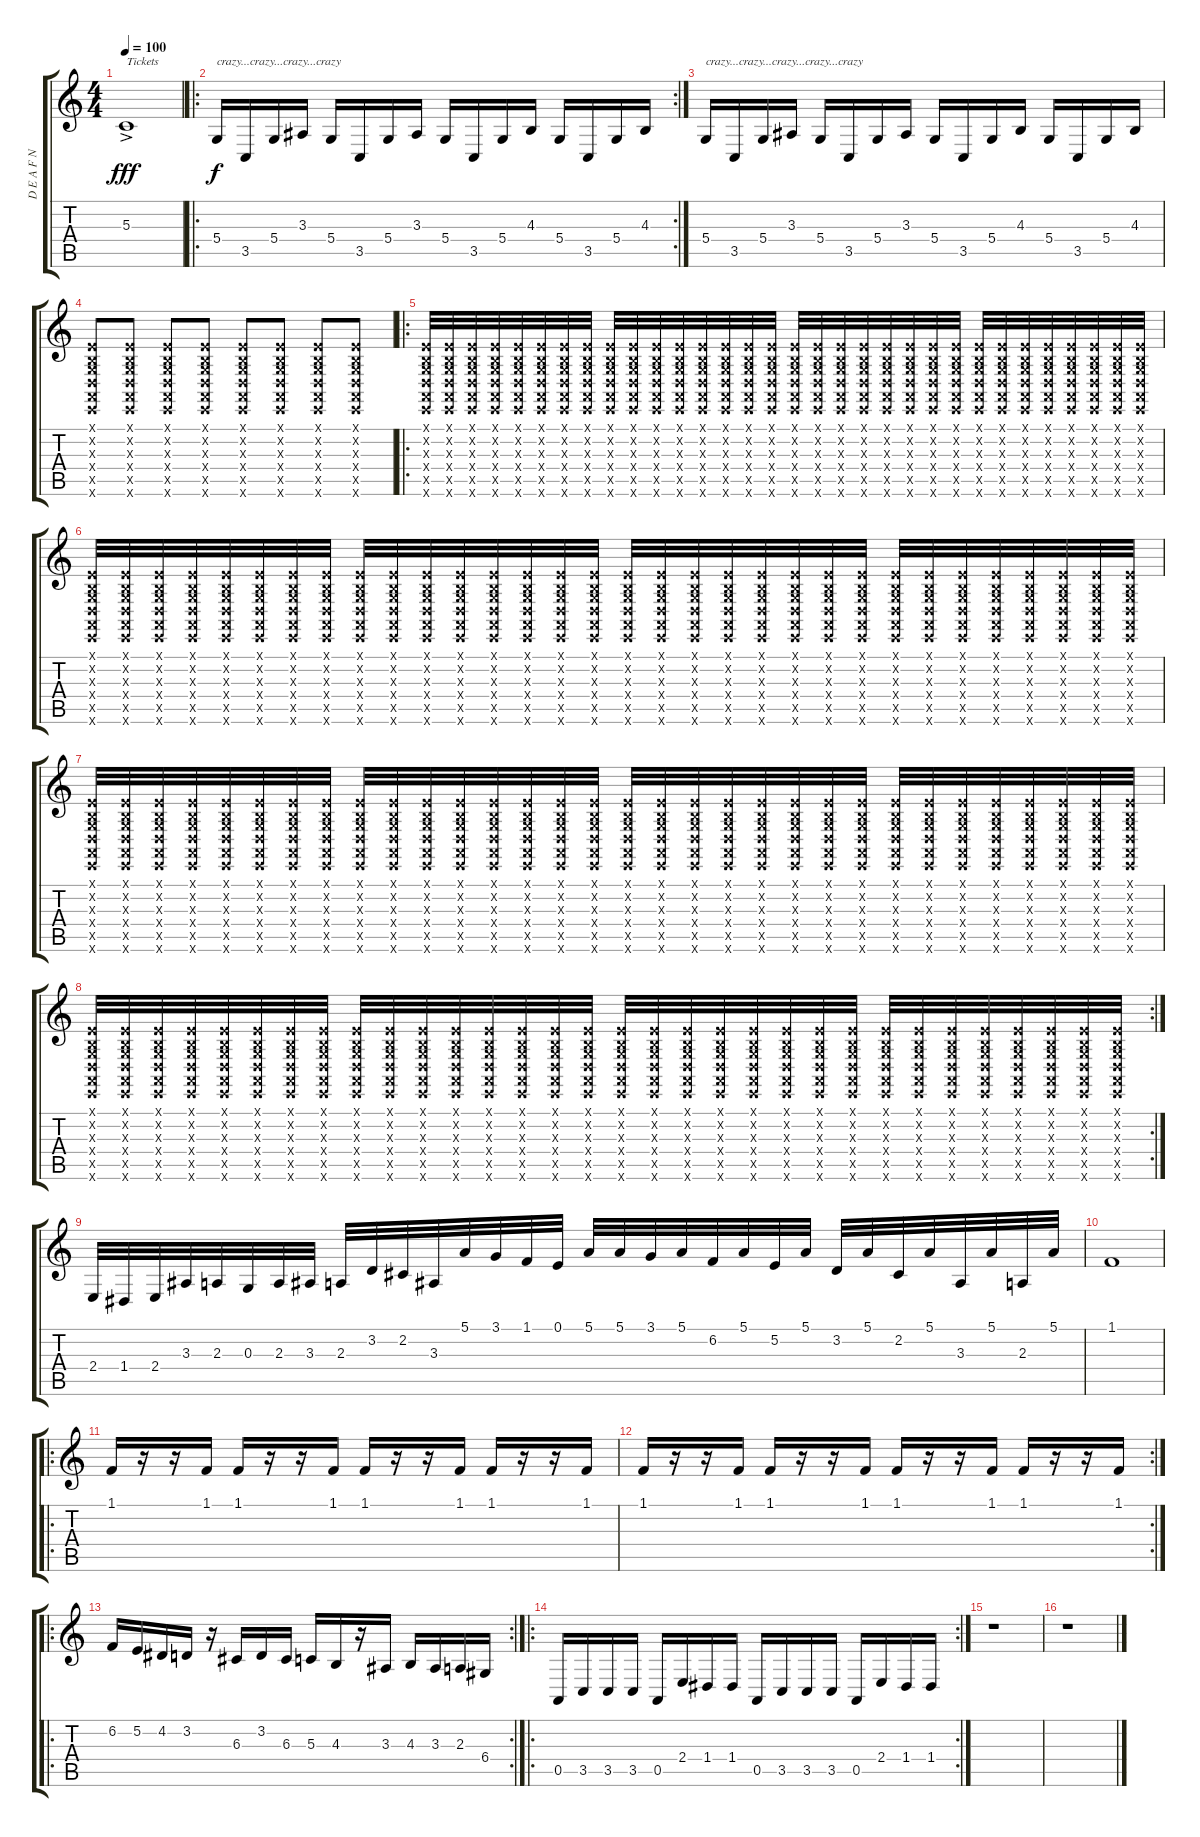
\track ("D E A F N E S S" "D E A F N ") {instrument percussiveorgan}
\staff {score tabs}
\tuning (E4 B3 G3 D3 A2 E2) {hide}
\ts (4 4)
\tempo 100
\clef g2
\ks c
5.3{ac}.1{txt "Tickets" dy fff instrument percussiveorgan} |
\ro
\rc 2
5.4.16{txt "crazy...crazy...crazy...crazy" dy f} 3.5.16 5.4.16 3.3.16 5.4.16 3.5.16 5.4.16 3.3.16 5.4.16 3.5.16 5.4.16 4.3.16 5.4.16 3.5.16 5.4.16 4.3.16 |
5.4.16{txt "crazy...crazy...crazy...crazy...crazy"} 3.5.16 5.4.16 3.3.16 5.4.16 3.5.16 5.4.16 3.3.16 5.4.16 3.5.16 5.4.16 4.3.16 5.4.16 3.5.16 5.4.16 4.3.16 |
(0.1{x} 0.2{x} 0.3{x} 0.4{x} 0.5{x} 0.6{x}).8 (0.1{x} 0.2{x} 0.3{x} 0.4{x} 0.5{x} 0.6{x}).8 (0.1{x} 0.2{x} 0.3{x} 0.4{x} 0.5{x} 0.6{x}).8 (0.1{x} 0.2{x} 0.3{x} 0.4{x} 0.5{x} 0.6{x}).8 (0.1{x} 0.2{x} 0.3{x} 0.4{x} 0.5{x} 0.6{x}).8 (0.1{x} 0.2{x} 0.3{x} 0.4{x} 0.5{x} 0.6{x}).8 (0.1{x} 0.2{x} 0.3{x} 0.4{x} 0.5{x} 0.6{x}).8 (0.1{x} 0.2{x} 0.3{x} 0.4{x} 0.5{x} 0.6{x}).8 |
\ro
(0.1{x} 0.2{x} 0.3{x} 0.4{x} 0.5{x} 0.6{x}).32 (0.1{x} 0.2{x} 0.3{x} 0.4{x} 0.5{x} 0.6{x}).32 (0.1{x} 0.2{x} 0.3{x} 0.4{x} 0.5{x} 0.6{x}).32 (0.1{x} 0.2{x} 0.3{x} 0.4{x} 0.5{x} 0.6{x}).32 (0.1{x} 0.2{x} 0.3{x} 0.4{x} 0.5{x} 0.6{x}).32 (0.1{x} 0.2{x} 0.3{x} 0.4{x} 0.5{x} 0.6{x}).32 (0.1{x} 0.2{x} 0.3{x} 0.4{x} 0.5{x} 0.6{x}).32 (0.1{x} 0.2{x} 0.3{x} 0.4{x} 0.5{x} 0.6{x}).32 (0.1{x} 0.2{x} 0.3{x} 0.4{x} 0.5{x} 0.6{x}).32 (0.1{x} 0.2{x} 0.3{x} 0.4{x} 0.5{x} 0.6{x}).32 (0.1{x} 0.2{x} 0.3{x} 0.4{x} 0.5{x} 0.6{x}).32 (0.1{x} 0.2{x} 0.3{x} 0.4{x} 0.5{x} 0.6{x}).32 (0.1{x} 0.2{x} 0.3{x} 0.4{x} 0.5{x} 0.6{x}).32 (0.1{x} 0.2{x} 0.3{x} 0.4{x} 0.5{x} 0.6{x}).32 (0.1{x} 0.2{x} 0.3{x} 0.4{x} 0.5{x} 0.6{x}).32 (0.1{x} 0.2{x} 0.3{x} 0.4{x} 0.5{x} 0.6{x}).32 (0.1{x} 0.2{x} 0.3{x} 0.4{x} 0.5{x} 0.6{x}).32 (0.1{x} 0.2{x} 0.3{x} 0.4{x} 0.5{x} 0.6{x}).32 (0.1{x} 0.2{x} 0.3{x} 0.4{x} 0.5{x} 0.6{x}).32 (0.1{x} 0.2{x} 0.3{x} 0.4{x} 0.5{x} 0.6{x}).32 (0.1{x} 0.2{x} 0.3{x} 0.4{x} 0.5{x} 0.6{x}).32 (0.1{x} 0.2{x} 0.3{x} 0.4{x} 0.5{x} 0.6{x}).32 (0.1{x} 0.2{x} 0.3{x} 0.4{x} 0.5{x} 0.6{x}).32 (0.1{x} 0.2{x} 0.3{x} 0.4{x} 0.5{x} 0.6{x}).32 (0.1{x} 0.2{x} 0.3{x} 0.4{x} 0.5{x} 0.6{x}).32 (0.1{x} 0.2{x} 0.3{x} 0.4{x} 0.5{x} 0.6{x}).32 (0.1{x} 0.2{x} 0.3{x} 0.4{x} 0.5{x} 0.6{x}).32 (0.1{x} 0.2{x} 0.3{x} 0.4{x} 0.5{x} 0.6{x}).32 (0.1{x} 0.2{x} 0.3{x} 0.4{x} 0.5{x} 0.6{x}).32 (0.1{x} 0.2{x} 0.3{x} 0.4{x} 0.5{x} 0.6{x}).32 (0.1{x} 0.2{x} 0.3{x} 0.4{x} 0.5{x} 0.6{x}).32 (0.1{x} 0.2{x} 0.3{x} 0.4{x} 0.5{x} 0.6{x}).32 |
(0.1{x} 0.2{x} 0.3{x} 0.4{x} 0.5{x} 0.6{x}).32 (0.1{x} 0.2{x} 0.3{x} 0.4{x} 0.5{x} 0.6{x}).32 (0.1{x} 0.2{x} 0.3{x} 0.4{x} 0.5{x} 0.6{x}).32 (0.1{x} 0.2{x} 0.3{x} 0.4{x} 0.5{x} 0.6{x}).32 (0.1{x} 0.2{x} 0.3{x} 0.4{x} 0.5{x} 0.6{x}).32 (0.1{x} 0.2{x} 0.3{x} 0.4{x} 0.5{x} 0.6{x}).32 (0.1{x} 0.2{x} 0.3{x} 0.4{x} 0.5{x} 0.6{x}).32 (0.1{x} 0.2{x} 0.3{x} 0.4{x} 0.5{x} 0.6{x}).32 (0.1{x} 0.2{x} 0.3{x} 0.4{x} 0.5{x} 0.6{x}).32 (0.1{x} 0.2{x} 0.3{x} 0.4{x} 0.5{x} 0.6{x}).32 (0.1{x} 0.2{x} 0.3{x} 0.4{x} 0.5{x} 0.6{x}).32 (0.1{x} 0.2{x} 0.3{x} 0.4{x} 0.5{x} 0.6{x}).32 (0.1{x} 0.2{x} 0.3{x} 0.4{x} 0.5{x} 0.6{x}).32 (0.1{x} 0.2{x} 0.3{x} 0.4{x} 0.5{x} 0.6{x}).32 (0.1{x} 0.2{x} 0.3{x} 0.4{x} 0.5{x} 0.6{x}).32 (0.1{x} 0.2{x} 0.3{x} 0.4{x} 0.5{x} 0.6{x}).32 (0.1{x} 0.2{x} 0.3{x} 0.4{x} 0.5{x} 0.6{x}).32 (0.1{x} 0.2{x} 0.3{x} 0.4{x} 0.5{x} 0.6{x}).32 (0.1{x} 0.2{x} 0.3{x} 0.4{x} 0.5{x} 0.6{x}).32 (0.1{x} 0.2{x} 0.3{x} 0.4{x} 0.5{x} 0.6{x}).32 (0.1{x} 0.2{x} 0.3{x} 0.4{x} 0.5{x} 0.6{x}).32 (0.1{x} 0.2{x} 0.3{x} 0.4{x} 0.5{x} 0.6{x}).32 (0.1{x} 0.2{x} 0.3{x} 0.4{x} 0.5{x} 0.6{x}).32 (0.1{x} 0.2{x} 0.3{x} 0.4{x} 0.5{x} 0.6{x}).32 (0.1{x} 0.2{x} 0.3{x} 0.4{x} 0.5{x} 0.6{x}).32 (0.1{x} 0.2{x} 0.3{x} 0.4{x} 0.5{x} 0.6{x}).32 (0.1{x} 0.2{x} 0.3{x} 0.4{x} 0.5{x} 0.6{x}).32 (0.1{x} 0.2{x} 0.3{x} 0.4{x} 0.5{x} 0.6{x}).32 (0.1{x} 0.2{x} 0.3{x} 0.4{x} 0.5{x} 0.6{x}).32 (0.1{x} 0.2{x} 0.3{x} 0.4{x} 0.5{x} 0.6{x}).32 (0.1{x} 0.2{x} 0.3{x} 0.4{x} 0.5{x} 0.6{x}).32 (0.1{x} 0.2{x} 0.3{x} 0.4{x} 0.5{x} 0.6{x}).32 |
(0.1{x} 0.2{x} 0.3{x} 0.4{x} 0.5{x} 0.6{x}).32 (0.1{x} 0.2{x} 0.3{x} 0.4{x} 0.5{x} 0.6{x}).32 (0.1{x} 0.2{x} 0.3{x} 0.4{x} 0.5{x} 0.6{x}).32 (0.1{x} 0.2{x} 0.3{x} 0.4{x} 0.5{x} 0.6{x}).32 (0.1{x} 0.2{x} 0.3{x} 0.4{x} 0.5{x} 0.6{x}).32 (0.1{x} 0.2{x} 0.3{x} 0.4{x} 0.5{x} 0.6{x}).32 (0.1{x} 0.2{x} 0.3{x} 0.4{x} 0.5{x} 0.6{x}).32 (0.1{x} 0.2{x} 0.3{x} 0.4{x} 0.5{x} 0.6{x}).32 (0.1{x} 0.2{x} 0.3{x} 0.4{x} 0.5{x} 0.6{x}).32 (0.1{x} 0.2{x} 0.3{x} 0.4{x} 0.5{x} 0.6{x}).32 (0.1{x} 0.2{x} 0.3{x} 0.4{x} 0.5{x} 0.6{x}).32 (0.1{x} 0.2{x} 0.3{x} 0.4{x} 0.5{x} 0.6{x}).32 (0.1{x} 0.2{x} 0.3{x} 0.4{x} 0.5{x} 0.6{x}).32 (0.1{x} 0.2{x} 0.3{x} 0.4{x} 0.5{x} 0.6{x}).32 (0.1{x} 0.2{x} 0.3{x} 0.4{x} 0.5{x} 0.6{x}).32 (0.1{x} 0.2{x} 0.3{x} 0.4{x} 0.5{x} 0.6{x}).32 (0.1{x} 0.2{x} 0.3{x} 0.4{x} 0.5{x} 0.6{x}).32 (0.1{x} 0.2{x} 0.3{x} 0.4{x} 0.5{x} 0.6{x}).32 (0.1{x} 0.2{x} 0.3{x} 0.4{x} 0.5{x} 0.6{x}).32 (0.1{x} 0.2{x} 0.3{x} 0.4{x} 0.5{x} 0.6{x}).32 (0.1{x} 0.2{x} 0.3{x} 0.4{x} 0.5{x} 0.6{x}).32 (0.1{x} 0.2{x} 0.3{x} 0.4{x} 0.5{x} 0.6{x}).32 (0.1{x} 0.2{x} 0.3{x} 0.4{x} 0.5{x} 0.6{x}).32 (0.1{x} 0.2{x} 0.3{x} 0.4{x} 0.5{x} 0.6{x}).32 (0.1{x} 0.2{x} 0.3{x} 0.4{x} 0.5{x} 0.6{x}).32 (0.1{x} 0.2{x} 0.3{x} 0.4{x} 0.5{x} 0.6{x}).32 (0.1{x} 0.2{x} 0.3{x} 0.4{x} 0.5{x} 0.6{x}).32 (0.1{x} 0.2{x} 0.3{x} 0.4{x} 0.5{x} 0.6{x}).32 (0.1{x} 0.2{x} 0.3{x} 0.4{x} 0.5{x} 0.6{x}).32 (0.1{x} 0.2{x} 0.3{x} 0.4{x} 0.5{x} 0.6{x}).32 (0.1{x} 0.2{x} 0.3{x} 0.4{x} 0.5{x} 0.6{x}).32 (0.1{x} 0.2{x} 0.3{x} 0.4{x} 0.5{x} 0.6{x}).32 |
\rc 2
(0.1{x} 0.2{x} 0.3{x} 0.4{x} 0.5{x} 0.6{x}).32 (0.1{x} 0.2{x} 0.3{x} 0.4{x} 0.5{x} 0.6{x}).32 (0.1{x} 0.2{x} 0.3{x} 0.4{x} 0.5{x} 0.6{x}).32 (0.1{x} 0.2{x} 0.3{x} 0.4{x} 0.5{x} 0.6{x}).32 (0.1{x} 0.2{x} 0.3{x} 0.4{x} 0.5{x} 0.6{x}).32 (0.1{x} 0.2{x} 0.3{x} 0.4{x} 0.5{x} 0.6{x}).32 (0.1{x} 0.2{x} 0.3{x} 0.4{x} 0.5{x} 0.6{x}).32 (0.1{x} 0.2{x} 0.3{x} 0.4{x} 0.5{x} 0.6{x}).32 (0.1{x} 0.2{x} 0.3{x} 0.4{x} 0.5{x} 0.6{x}).32 (0.1{x} 0.2{x} 0.3{x} 0.4{x} 0.5{x} 0.6{x}).32 (0.1{x} 0.2{x} 0.3{x} 0.4{x} 0.5{x} 0.6{x}).32 (0.1{x} 0.2{x} 0.3{x} 0.4{x} 0.5{x} 0.6{x}).32 (0.1{x} 0.2{x} 0.3{x} 0.4{x} 0.5{x} 0.6{x}).32 (0.1{x} 0.2{x} 0.3{x} 0.4{x} 0.5{x} 0.6{x}).32 (0.1{x} 0.2{x} 0.3{x} 0.4{x} 0.5{x} 0.6{x}).32 (0.1{x} 0.2{x} 0.3{x} 0.4{x} 0.5{x} 0.6{x}).32 (0.1{x} 0.2{x} 0.3{x} 0.4{x} 0.5{x} 0.6{x}).32 (0.1{x} 0.2{x} 0.3{x} 0.4{x} 0.5{x} 0.6{x}).32 (0.1{x} 0.2{x} 0.3{x} 0.4{x} 0.5{x} 0.6{x}).32 (0.1{x} 0.2{x} 0.3{x} 0.4{x} 0.5{x} 0.6{x}).32 (0.1{x} 0.2{x} 0.3{x} 0.4{x} 0.5{x} 0.6{x}).32 (0.1{x} 0.2{x} 0.3{x} 0.4{x} 0.5{x} 0.6{x}).32 (0.1{x} 0.2{x} 0.3{x} 0.4{x} 0.5{x} 0.6{x}).32 (0.1{x} 0.2{x} 0.3{x} 0.4{x} 0.5{x} 0.6{x}).32 (0.1{x} 0.2{x} 0.3{x} 0.4{x} 0.5{x} 0.6{x}).32 (0.1{x} 0.2{x} 0.3{x} 0.4{x} 0.5{x} 0.6{x}).32 (0.1{x} 0.2{x} 0.3{x} 0.4{x} 0.5{x} 0.6{x}).32 (0.1{x} 0.2{x} 0.3{x} 0.4{x} 0.5{x} 0.6{x}).32 (0.1{x} 0.2{x} 0.3{x} 0.4{x} 0.5{x} 0.6{x}).32 (0.1{x} 0.2{x} 0.3{x} 0.4{x} 0.5{x} 0.6{x}).32 (0.1{x} 0.2{x} 0.3{x} 0.4{x} 0.5{x} 0.6{x}).32 (0.1{x} 0.2{x} 0.3{x} 0.4{x} 0.5{x} 0.6{x}).32 |
2.4.32 1.4.32 2.4.32 3.3.32 2.3.32 0.3.32 2.3.32 3.3.32 2.3.32 3.2.32 2.2.32 3.3.32 5.1.32 3.1.32 1.1.32 0.1.32 5.1.32 5.1.32 3.1.32 5.1.32 6.2.32 5.1.32 5.2.32 5.1.32 3.2.32 5.1.32 2.2.32 5.1.32 3.3.32 5.1.32 2.3.32 5.1.32 |
1.1.1 |
\ro
1.1.16 r.16 r.16 1.1.16 1.1.16 r.16 r.16 1.1.16 1.1.16 r.16 r.16 1.1.16 1.1.16 r.16 r.16 1.1.16 |
\rc 2
1.1.16 r.16 r.16 1.1.16 1.1.16 r.16 r.16 1.1.16 1.1.16 r.16 r.16 1.1.16 1.1.16 r.16 r.16 1.1.16 |
\ro
\rc 2
6.2.16 5.2.16 4.2.16 3.2.16 r.16 6.3.16 3.2.16 6.3.16 5.3.16 4.3.16 r.16 3.3.16 4.3.16 3.3.16 2.3.16 6.4.16 |
\ro
\rc 2
0.5.16 3.5.16 3.5.16 3.5.16 0.5.16 2.4.16 1.4.16 1.4.16 0.5.16 3.5.16 3.5.16 3.5.16 0.5.16 2.4.16 1.4.16 1.4.16 |
r.1 |
r.1
